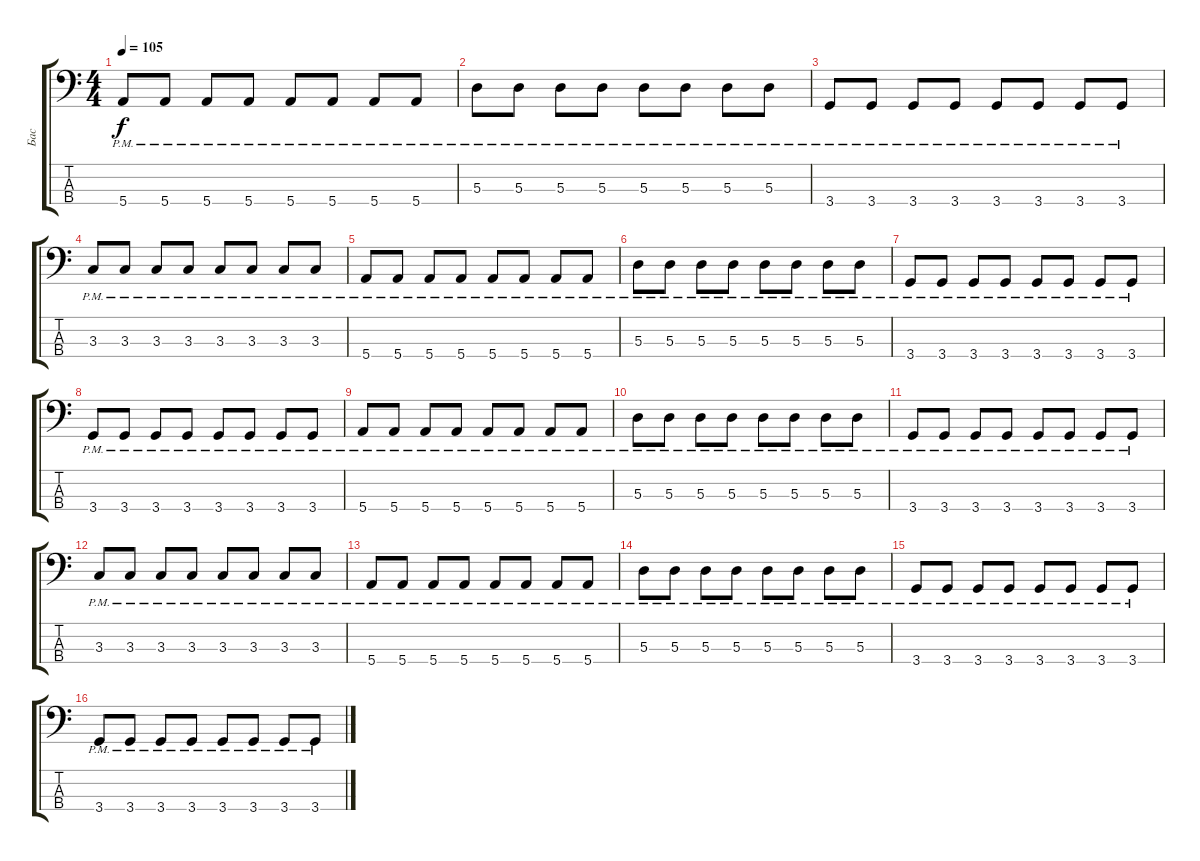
\track ("Бас" "Бас") {instrument electricbassfinger}
\staff {score tabs}
\tuning (G2 D2 A1 E1) {hide}
\ts (4 4)
\tempo 105
\clef f4
\ks c
5.4{pm}.8{dy f} 5.4{pm}.8 5.4{pm}.8 5.4{pm}.8 5.4{pm}.8 5.4{pm}.8 5.4{pm}.8 5.4{pm}.8 |
5.3{pm}.8 5.3{pm}.8 5.3{pm}.8 5.3{pm}.8 5.3{pm}.8 5.3{pm}.8 5.3{pm}.8 5.3{pm}.8 |
3.4{pm}.8 3.4{pm}.8 3.4{pm}.8 3.4{pm}.8 3.4{pm}.8 3.4{pm}.8 3.4{pm}.8 3.4{pm}.8 |
3.3{pm}.8 3.3{pm}.8 3.3{pm}.8 3.3{pm}.8 3.3{pm}.8 3.3{pm}.8 3.3{pm}.8 3.3{pm}.8 |
5.4{pm}.8 5.4{pm}.8 5.4{pm}.8 5.4{pm}.8 5.4{pm}.8 5.4{pm}.8 5.4{pm}.8 5.4{pm}.8 |
5.3{pm}.8 5.3{pm}.8 5.3{pm}.8 5.3{pm}.8 5.3{pm}.8 5.3{pm}.8 5.3{pm}.8 5.3{pm}.8 |
3.4{pm}.8 3.4{pm}.8 3.4{pm}.8 3.4{pm}.8 3.4{pm}.8 3.4{pm}.8 3.4{pm}.8 3.4{pm}.8 |
3.4{pm}.8 3.4{pm}.8 3.4{pm}.8 3.4{pm}.8 3.4{pm}.8 3.4{pm}.8 3.4{pm}.8 3.4{pm}.8 |
5.4{pm}.8 5.4{pm}.8 5.4{pm}.8 5.4{pm}.8 5.4{pm}.8 5.4{pm}.8 5.4{pm}.8 5.4{pm}.8 |
5.3{pm}.8 5.3{pm}.8 5.3{pm}.8 5.3{pm}.8 5.3{pm}.8 5.3{pm}.8 5.3{pm}.8 5.3{pm}.8 |
3.4{pm}.8 3.4{pm}.8 3.4{pm}.8 3.4{pm}.8 3.4{pm}.8 3.4{pm}.8 3.4{pm}.8 3.4{pm}.8 |
3.3{pm}.8 3.3{pm}.8 3.3{pm}.8 3.3{pm}.8 3.3{pm}.8 3.3{pm}.8 3.3{pm}.8 3.3{pm}.8 |
5.4{pm}.8 5.4{pm}.8 5.4{pm}.8 5.4{pm}.8 5.4{pm}.8 5.4{pm}.8 5.4{pm}.8 5.4{pm}.8 |
5.3{pm}.8 5.3{pm}.8 5.3{pm}.8 5.3{pm}.8 5.3{pm}.8 5.3{pm}.8 5.3{pm}.8 5.3{pm}.8 |
3.4{pm}.8 3.4{pm}.8 3.4{pm}.8 3.4{pm}.8 3.4{pm}.8 3.4{pm}.8 3.4{pm}.8 3.4{pm}.8 |
3.4{pm}.8 3.4{pm}.8 3.4{pm}.8 3.4{pm}.8 3.4{pm}.8 3.4{pm}.8 3.4{pm}.8 3.4{pm}.8
